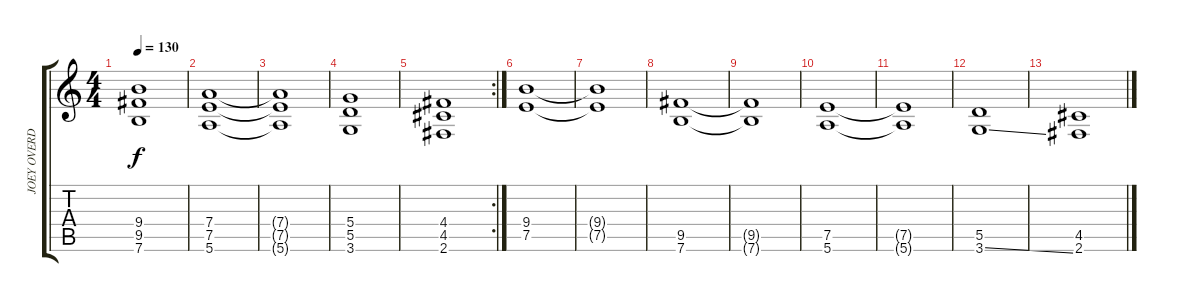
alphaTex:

\track ("JOEY OVERDRIVE" "JOEY OVERD") {instrument overdrivenguitar}
\staff {score tabs}
\tuning (E4 B3 G3 D3 A2 E2) {hide}
\ts (4 4)
\tempo 130
\clef g2
\ks c
(9.4{t} 9.5{t} 7.6{t}).1{dy f} |
(7.4 7.5 5.6).1 |
(7.4{t} 7.5{t} 5.6{t}).1 |
(5.4 5.5 3.6).1 |
\rc 2
(4.4 4.5 2.6).1 |
(9.4 7.5).1 |
(9.4{t} 7.5{t}).1 |
(9.5 7.6).1{volume 14} |
(9.5{t} 7.6{t}).1 |
(7.5 5.6).1{volume 10} |
(7.5{t} 5.6{t}).1 |
(5.5 3.6{ss}).1{volume 5} |
(4.5 2.6).1{volume 0}
